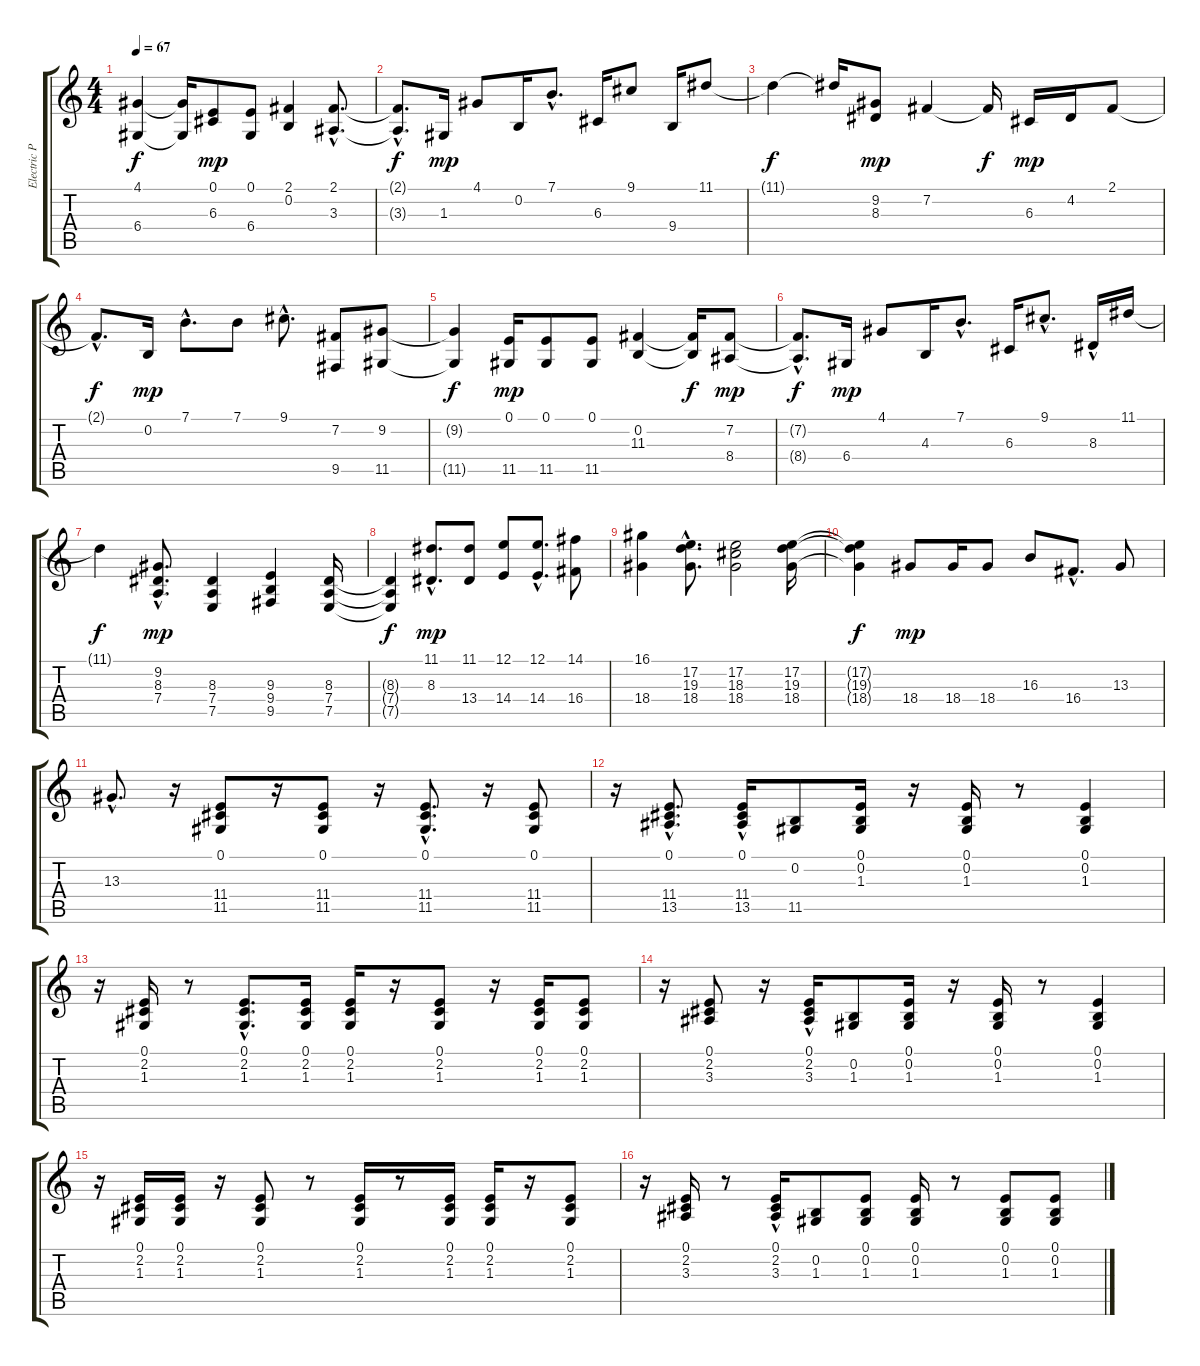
\track ("Electric Piano Upper" "Electric P") {instrument ocarina}
\staff {score tabs}
\tuning (E4 B3 G3 D3 A2 E2) {hide}
\ts (4 4)
\tempo 67
\clef g2
\ks c
(4.1{t} 6.4{t}).4{dy f} (4.1{t} 6.4{t}).16 (0.1 6.3).8{dy mp} (0.1 6.4).8 (2.1 0.2).4 (2.1{hac} 3.3{hac}).8{d} |
(2.1{hac t} 3.3{hac t}).8{d dy f} 1.3.16{dy mp} 4.1.8 0.2.16 7.1{hac}.8{d} 6.3.16 9.1.8 9.4.16 11.1.8 |
11.1{t}.4{dy f} 11.1{t}.16 (9.2 8.3).8{dy mp} 7.2.4 7.2{t}.16{dy f} 6.3.16{dy mp} 4.2.16 2.1.8 |
2.1{hac t}.8{d dy f} 0.2.16{dy mp} 7.1{hac}.8{d} 7.1.8 9.1{hac}.8{d} (7.2 9.5).8 (9.2 11.5).8 |
(9.2{t} 11.5{t}).4{dy f} (0.1 11.5).16{dy mp} (0.1 11.5).8 (0.1 11.5).8 (0.2 11.3).4 (0.2{t} 11.3{t}).16{dy f} (7.2 8.4).8{dy mp} |
(7.2{hac t} 8.4{hac t}).8{d dy f} 6.4.16{dy mp} 4.1.8 4.3.16 7.1{hac}.8{d} 6.3.16 9.1{hac}.8{d} 8.3{hac}.16 11.1.16 |
11.1{t}.4{dy f} (9.2{hac} 8.3{hac} 7.4{hac}).8{d dy mp} (8.3 7.4 7.5).4 (9.3 9.4 9.5).4 (8.3 7.4 7.5).16 |
(8.3{t} 7.4{t} 7.5{t}).4{dy f} (11.1{hac} 8.3{hac}).8{d dy mp} (11.1 13.4).8 (12.1 14.4).8 (12.1{hac} 14.4{hac}).8{d} (14.1 16.4).8 |
(16.1 18.4).4 (17.2{hac} 19.3{hac} 18.4{hac}).8{d} (17.2 18.3 18.4).2 (17.2 19.3 18.4).16 |
(17.2{t} 19.3{t} 18.4{t}).4{dy f} 18.4.8{dy mp} 18.4.16 18.4.8 16.3.8 16.4{hac}.8{d} 13.3.8 |
13.3{hac}.8{d} r.16 (0.1 11.4 11.5).8 r.16 (0.1 11.4 11.5).8 r.16 (0.1{hac} 11.4{hac} 11.5{hac}).8{d} r.16 (0.1 11.4 11.5).8 |
r.16 (0.1{hac} 11.4{hac} 13.5{hac}).8{d} (0.1{hac} 11.4 13.5).16 (0.2 11.5).8 (0.1 0.2 1.3).16 r.16 (0.1 0.2 1.3).16 r.8 (0.1 0.2 1.3).4 |
r.16 (0.1 2.2 1.3).16 r.8 (0.1{hac} 2.2{hac} 1.3{hac}).8{d} (0.1 2.2 1.3).16 (0.1 2.2 1.3).16 r.16 (0.1 2.2 1.3).8 r.16 (0.1 2.2 1.3).16 (0.1 2.2 1.3).8 |
r.16 (0.1 2.2 3.3).8 r.16 (0.1{hac} 2.2 3.3).16 (0.2 1.3).8 (0.1 0.2 1.3).16 r.16 (0.1 0.2 1.3).16 r.8 (0.1 0.2 1.3).4 |
r.16 (0.1 2.2 1.3).16 (0.1 2.2 1.3).16 r.16 (0.1 2.2 1.3).8 r.8 (0.1 2.2 1.3).16 r.8 (0.1 2.2 1.3).16 (0.1 2.2 1.3).16 r.16 (0.1 2.2 1.3).8 |
r.16 (0.1 2.2 3.3).16 r.8 (0.1{hac} 2.2 3.3).16 (0.2 1.3).8 (0.1 0.2 1.3).8 (0.1 0.2 1.3).16 r.8 (0.1 0.2 1.3).8 (0.1 0.2 1.3).8
